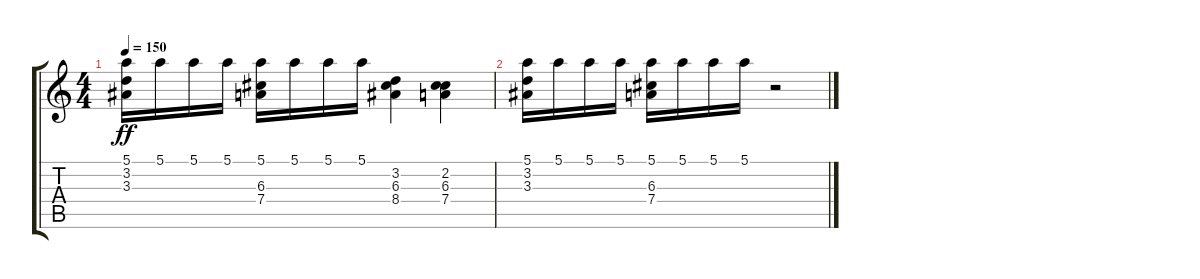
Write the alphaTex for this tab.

\track "" {instrument distortionguitar}
\staff {score tabs}
\tuning (E4 B3 G3 D3 A2 E2) {hide}
\ts (4 4)
\tempo 150
\clef g2
\ks c
(5.1 3.2 3.3).16{dy ff} 5.1.16 5.1.16 5.1.16 (5.1 6.3 7.4).16 5.1.16 5.1.16 5.1.16 (3.2 6.3 8.4).4 (2.2 6.3 7.4).4 |
(5.1 3.2 3.3).16 5.1.16 5.1.16 5.1.16 (5.1 6.3 7.4).16 5.1.16 5.1.16 5.1.16 r.2
